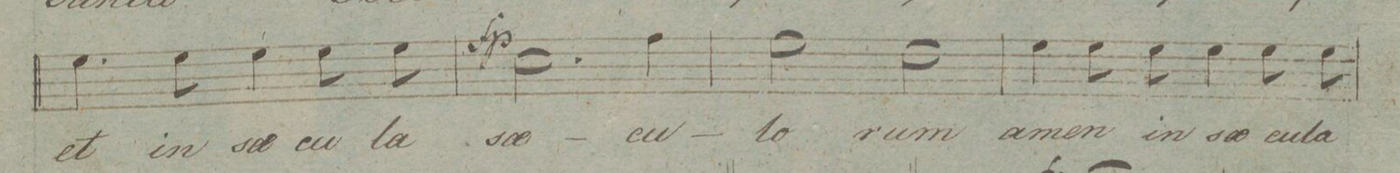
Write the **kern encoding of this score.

**kern	**text	**dynam
*I"Canto.	*	*
*clefC1	*	*
*k[]	*	*
*met(c|)	*	*
*M2/2	*	*
4.cc\	et	.
8cc\	in	.
4cc\	sæ-	.
8cc\	-cu-	.
8cc\	-la	.
=82	=82	=82
2.a\	sæ-	fp
4dd\	-cu-	.
=83	=83	=83
2cc\	-lo-	.
2b\	-rum	.
=84	=84	=84
4cc\	a-	.
8cc\	-men	.
8cc\	in	.
4cc\	sæ-	.
8cc\	-cu-	.
8cc\	-la	.
=85	=85	=85
*-	*-	*-
